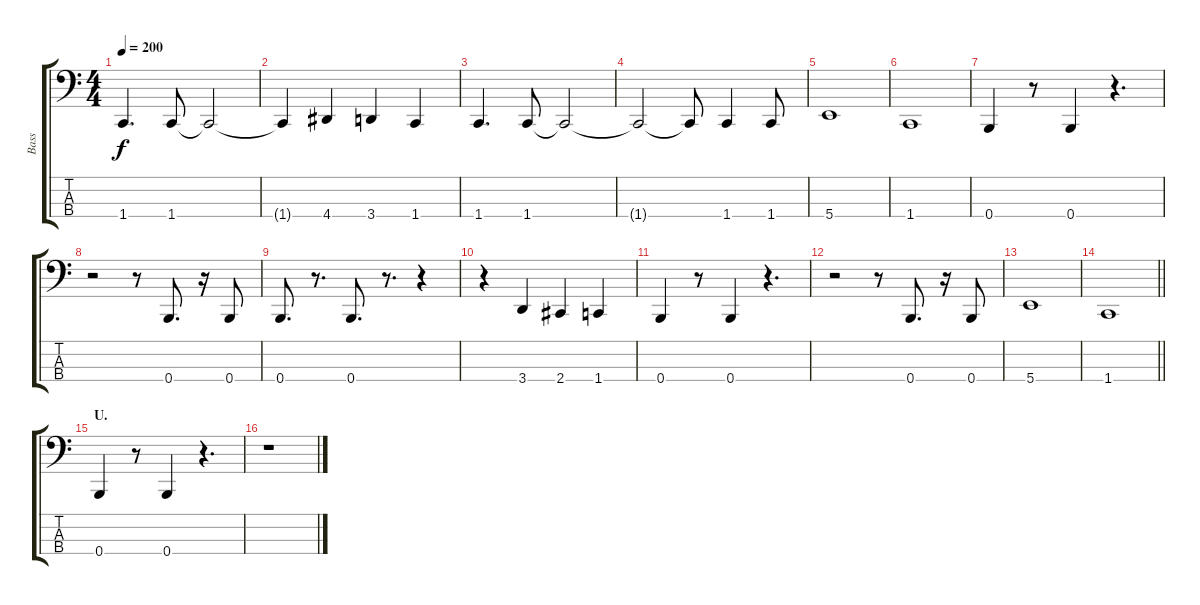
\track ("Bass" "Bass") {instrument electricbasspick}
\staff {score tabs}
\tuning (E2 B1 Gb1 B0) {hide}
\ts (4 4)
\tempo 200
\clef f4
\ks c
1.4.4{d dy f} 1.4.8 1.4{t}.2 |
1.4{t}.4 4.4.4 3.4.4 1.4.4 |
1.4.4{d} 1.4.8 1.4{t}.2 |
1.4{t}.2 1.4{t}.8 1.4.4 1.4.8 |
5.4.1 |
1.4.1 |
0.4.4 r.8 0.4.4 r.4{d} |
r.2 r.8 0.4.8{d} r.16 0.4.8 |
0.4.8{d} r.8{d} 0.4.8{d} r.8{d} r.4 |
r.4 3.4.4 2.4.4 1.4.4 |
0.4.4 r.8 0.4.4 r.4{d} |
r.2 r.8 0.4.8{d} r.16 0.4.8 |
5.4.1 |
\barLineRight lightlight
1.4.1 |
\section ("" "U.")
0.4.4 r.8 0.4.4 r.4{d} |
r.1
